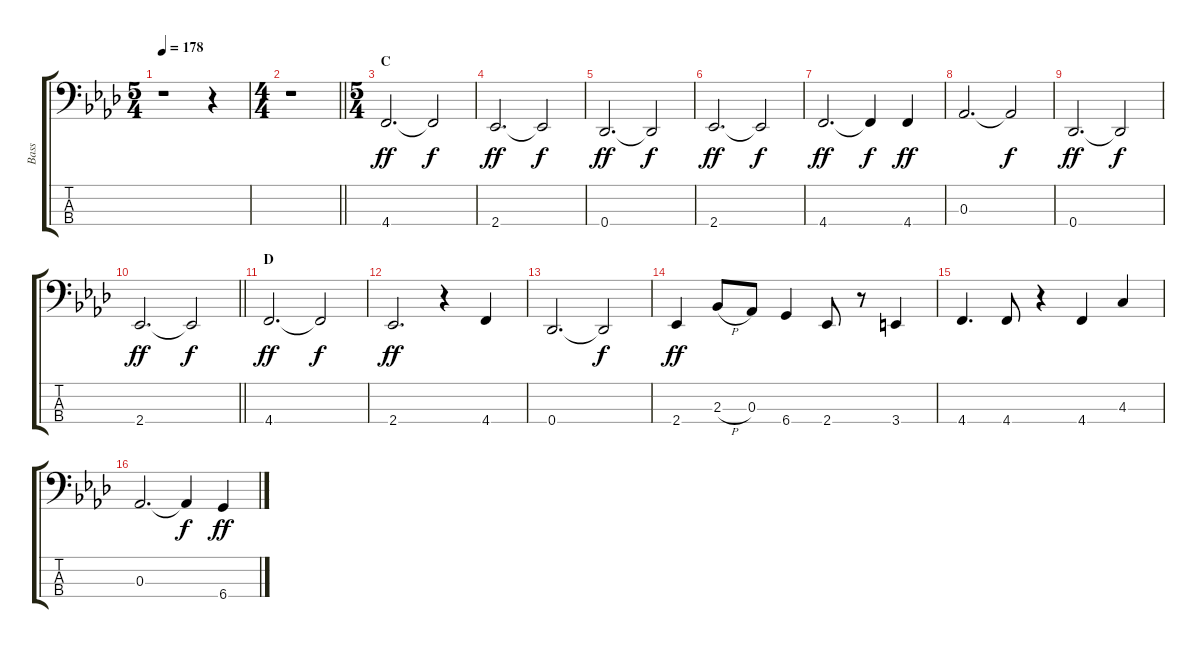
\track ("Bass" "Bass") {instrument electricbasspick}
\staff {score tabs}
\tuning (Gb2 Db2 Ab1 Db1) {hide}
\ts (5 4)
\tempo 178
\clef f4
\ks ab
r.1{dy ff} r.4 |
\ts (4 4)
\barLineRight lightlight
r.1 |
\ts (5 4)
\section ("" "C")
4.4.2{d} 4.4{t}.2{dy f} |
2.4.2{d dy ff} 2.4{t}.2{dy f} |
0.4.2{d dy ff} 0.4{t}.2{dy f} |
2.4.2{d dy ff} 2.4{t}.2{dy f} |
4.4.2{d dy ff} 4.4{t}.4{dy f} 4.4.4{dy ff} |
0.3.2{d} 0.3{t}.2{dy f} |
0.4.2{d dy ff} 0.4{t}.2{dy f} |
\barLineRight lightlight
2.4.2{d dy ff} 2.4{t}.2{dy f} |
\section ("" "D")
4.4.2{d dy ff} 4.4{t}.2{dy f} |
2.4.2{d dy ff} r.4 4.4.4 |
0.4.2{d} 0.4{t}.2{dy f} |
2.4.4{dy ff} 2.3{h}.8 0.3.8 6.4.4 2.4.8 r.8 3.4.4 |
4.4.4{d} 4.4.8 r.4 4.4.4 4.3.4 |
0.3.2{d} 0.3{t}.4{dy f} 6.4.4{dy ff}
